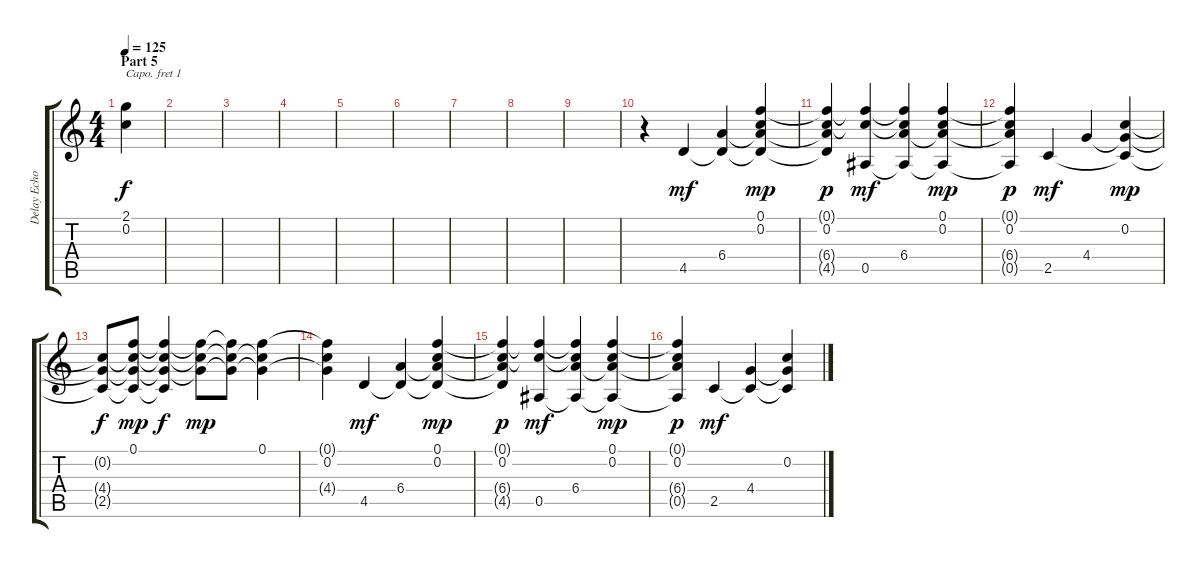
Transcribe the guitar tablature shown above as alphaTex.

\track ("Delay Echo" "Delay Echo") {instrument acousticguitarsteel}
\staff {score tabs}
\capo 1
\tuning (E4 B3 G3 D3 A2 E2) {hide}
\ts (4 4)
\section ("" "Part 5")
\tempo 125
\clef g2
\ks c
(2.1{t} 0.2{t}).4{dy f} |
|
|
|
|
|
|
|
|
r.4 4.5.4{dy mf} (6.4 4.5{t}).4 (0.1 0.2 6.4{t} 4.5{t}).4{dy mp} |
(0.1{t} 0.2 6.4{t} 4.5{t}).4{dy p} (0.1{t} 0.2{t} 0.5).4{dy mf} (0.1{t} 0.2{t} 6.4 0.5{t}).4 (0.1 0.2 6.4{t} 0.5{t}).4{dy mp} |
(0.1{t} 0.2 6.4{t} 0.5{t}).4{dy p} 2.5.4{dy mf} 4.4.4 (0.2 4.4{t} 2.5{t}).4{dy mp} |
(0.2{t} 4.4{t} 2.5{t}).8{dy f} (0.1 0.2{t} 4.4{t} 2.5{t}).8{dy mp} (0.1{t} 0.2{t} 4.4{t} 2.5{t}).4{dy f} (0.1{t} 0.2{t} 4.4{t}).8{dy mp} (0.1{t} 0.2{t} 4.4{t}).8 (0.1 0.2{t} 4.4{t}).4 |
(0.1{t} 0.2 4.4{t}).4 4.5.4{dy mf} (6.4 4.5{t}).4 (0.1 0.2 6.4{t} 4.5{t}).4{dy mp} |
(0.1{t} 0.2 6.4{t} 4.5{t}).4{dy p} (0.1{t} 0.2{t} 0.5).4{dy mf} (0.1{t} 0.2{t} 6.4 0.5{t}).4 (0.1 0.2 6.4{t} 0.5{t}).4{dy mp} |
(0.1{t} 0.2 6.4{t} 0.5{t}).4{dy p} 2.5.4{dy mf} (4.4 2.5{t}).4 (0.2 4.4{t} 2.5{t}).4
